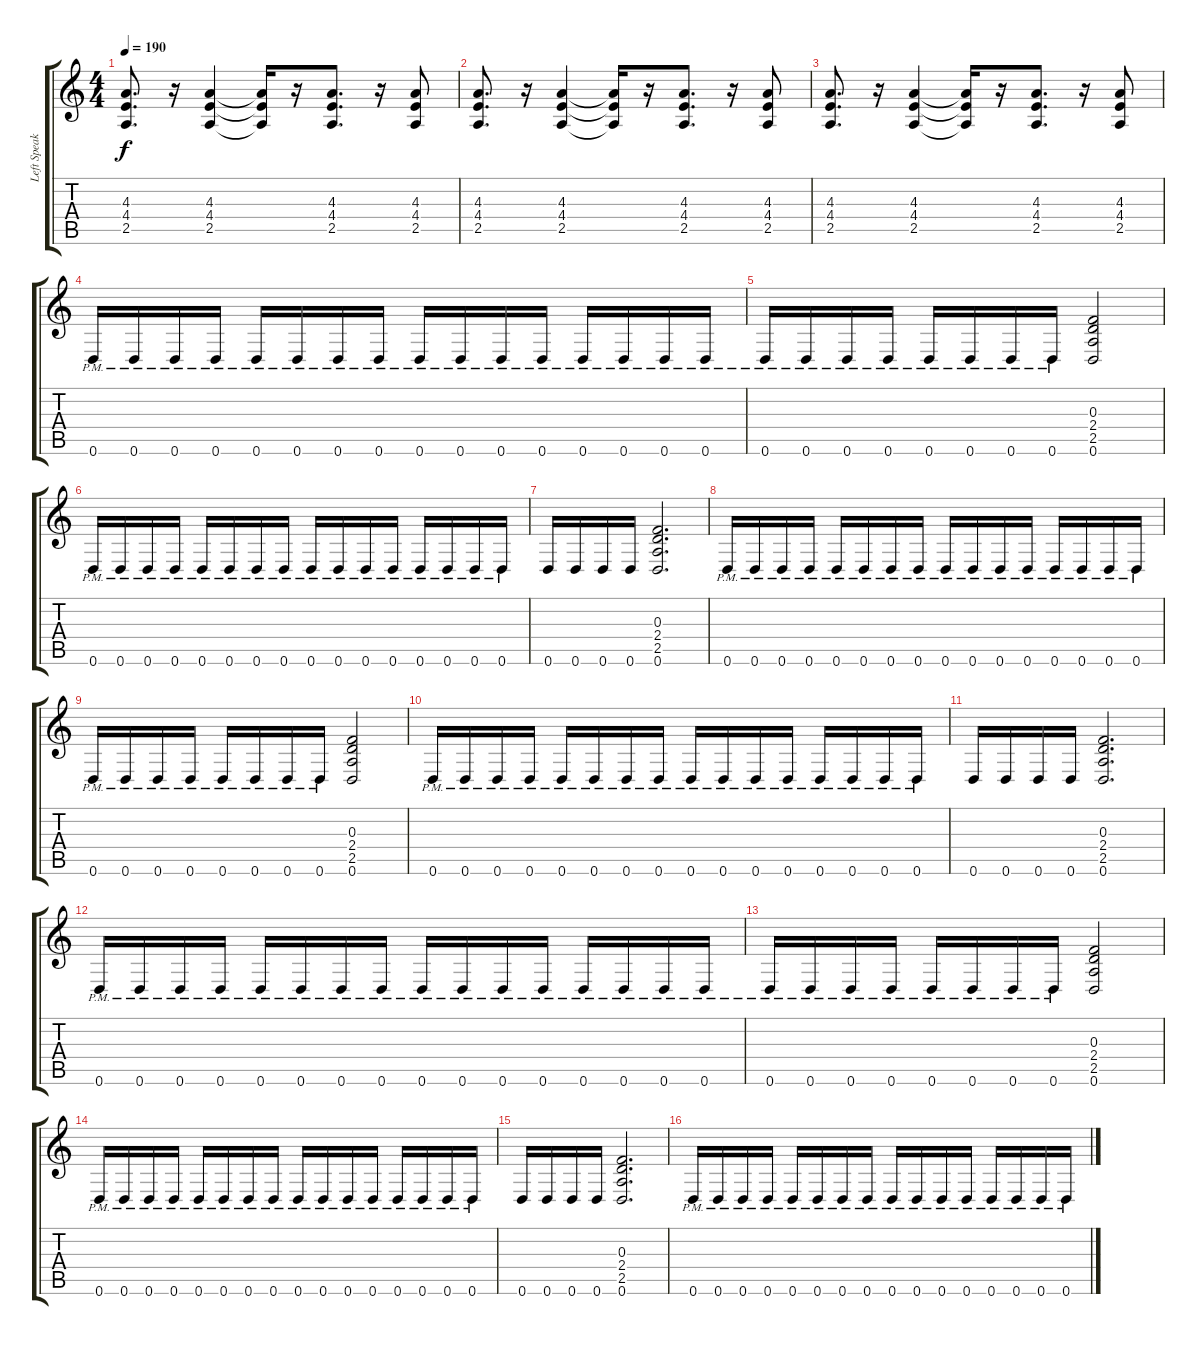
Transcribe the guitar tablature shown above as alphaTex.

\track ("Left Speaker 1" "Left Speak") {instrument distortionguitar}
\staff {score tabs}
\tuning (D4 A3 F3 C3 G2 D2) {hide}
\ts (4 4)
\tempo 190
\clef g2
\ks c
(4.3 4.4 2.5).8{d dy f} r.16 (4.3 4.4 2.5).4 (4.3{t} 4.4{t} 2.5{t}).16 r.16 (4.3 4.4 2.5).8{d} r.16 (4.3 4.4 2.5).8 |
(4.3 4.4 2.5).8{d} r.16 (4.3 4.4 2.5).4 (4.3{t} 4.4{t} 2.5{t}).16 r.16 (4.3 4.4 2.5).8{d} r.16 (4.3 4.4 2.5).8 |
(4.3 4.4 2.5).8{d} r.16 (4.3 4.4 2.5).4 (4.3{t} 4.4{t} 2.5{t}).16 r.16 (4.3 4.4 2.5).8{d} r.16 (4.3 4.4 2.5).8 |
0.6{pm}.16 0.6{pm}.16 0.6{pm}.16 0.6{pm}.16 0.6{pm}.16 0.6{pm}.16 0.6{pm}.16 0.6{pm}.16 0.6{pm}.16 0.6{pm}.16 0.6{pm}.16 0.6{pm}.16 0.6{pm}.16 0.6{pm}.16 0.6{pm}.16 0.6{pm}.16 |
0.6{pm}.16 0.6{pm}.16 0.6{pm}.16 0.6{pm}.16 0.6{pm}.16 0.6{pm}.16 0.6{pm}.16 0.6{pm}.16 (0.3 2.4 2.5 0.6).2 |
0.6{pm}.16 0.6{pm}.16 0.6{pm}.16 0.6{pm}.16 0.6{pm}.16 0.6{pm}.16 0.6{pm}.16 0.6{pm}.16 0.6{pm}.16 0.6{pm}.16 0.6{pm}.16 0.6{pm}.16 0.6{pm}.16 0.6{pm}.16 0.6{pm}.16 0.6{pm}.16 |
0.6.16 0.6.16 0.6.16 0.6.16 (0.3 2.4 2.5 0.6).2{d} |
0.6{pm}.16 0.6{pm}.16 0.6{pm}.16 0.6{pm}.16 0.6{pm}.16 0.6{pm}.16 0.6{pm}.16 0.6{pm}.16 0.6{pm}.16 0.6{pm}.16 0.6{pm}.16 0.6{pm}.16 0.6{pm}.16 0.6{pm}.16 0.6{pm}.16 0.6{pm}.16 |
0.6{pm}.16 0.6{pm}.16 0.6{pm}.16 0.6{pm}.16 0.6{pm}.16 0.6{pm}.16 0.6{pm}.16 0.6{pm}.16 (0.3 2.4 2.5 0.6).2 |
0.6{pm}.16 0.6{pm}.16 0.6{pm}.16 0.6{pm}.16 0.6{pm}.16 0.6{pm}.16 0.6{pm}.16 0.6{pm}.16 0.6{pm}.16 0.6{pm}.16 0.6{pm}.16 0.6{pm}.16 0.6{pm}.16 0.6{pm}.16 0.6{pm}.16 0.6{pm}.16 |
0.6.16 0.6.16 0.6.16 0.6.16 (0.3 2.4 2.5 0.6).2{d} |
0.6{pm}.16 0.6{pm}.16 0.6{pm}.16 0.6{pm}.16 0.6{pm}.16 0.6{pm}.16 0.6{pm}.16 0.6{pm}.16 0.6{pm}.16 0.6{pm}.16 0.6{pm}.16 0.6{pm}.16 0.6{pm}.16 0.6{pm}.16 0.6{pm}.16 0.6{pm}.16 |
0.6{pm}.16 0.6{pm}.16 0.6{pm}.16 0.6{pm}.16 0.6{pm}.16 0.6{pm}.16 0.6{pm}.16 0.6{pm}.16 (0.3 2.4 2.5 0.6).2 |
0.6{pm}.16 0.6{pm}.16 0.6{pm}.16 0.6{pm}.16 0.6{pm}.16 0.6{pm}.16 0.6{pm}.16 0.6{pm}.16 0.6{pm}.16 0.6{pm}.16 0.6{pm}.16 0.6{pm}.16 0.6{pm}.16 0.6{pm}.16 0.6{pm}.16 0.6{pm}.16 |
0.6.16 0.6.16 0.6.16 0.6.16 (0.3 2.4 2.5 0.6).2{d} |
0.6{pm}.16 0.6{pm}.16 0.6{pm}.16 0.6{pm}.16 0.6{pm}.16 0.6{pm}.16 0.6{pm}.16 0.6{pm}.16 0.6{pm}.16 0.6{pm}.16 0.6{pm}.16 0.6{pm}.16 0.6{pm}.16 0.6{pm}.16 0.6{pm}.16 0.6{pm}.16
